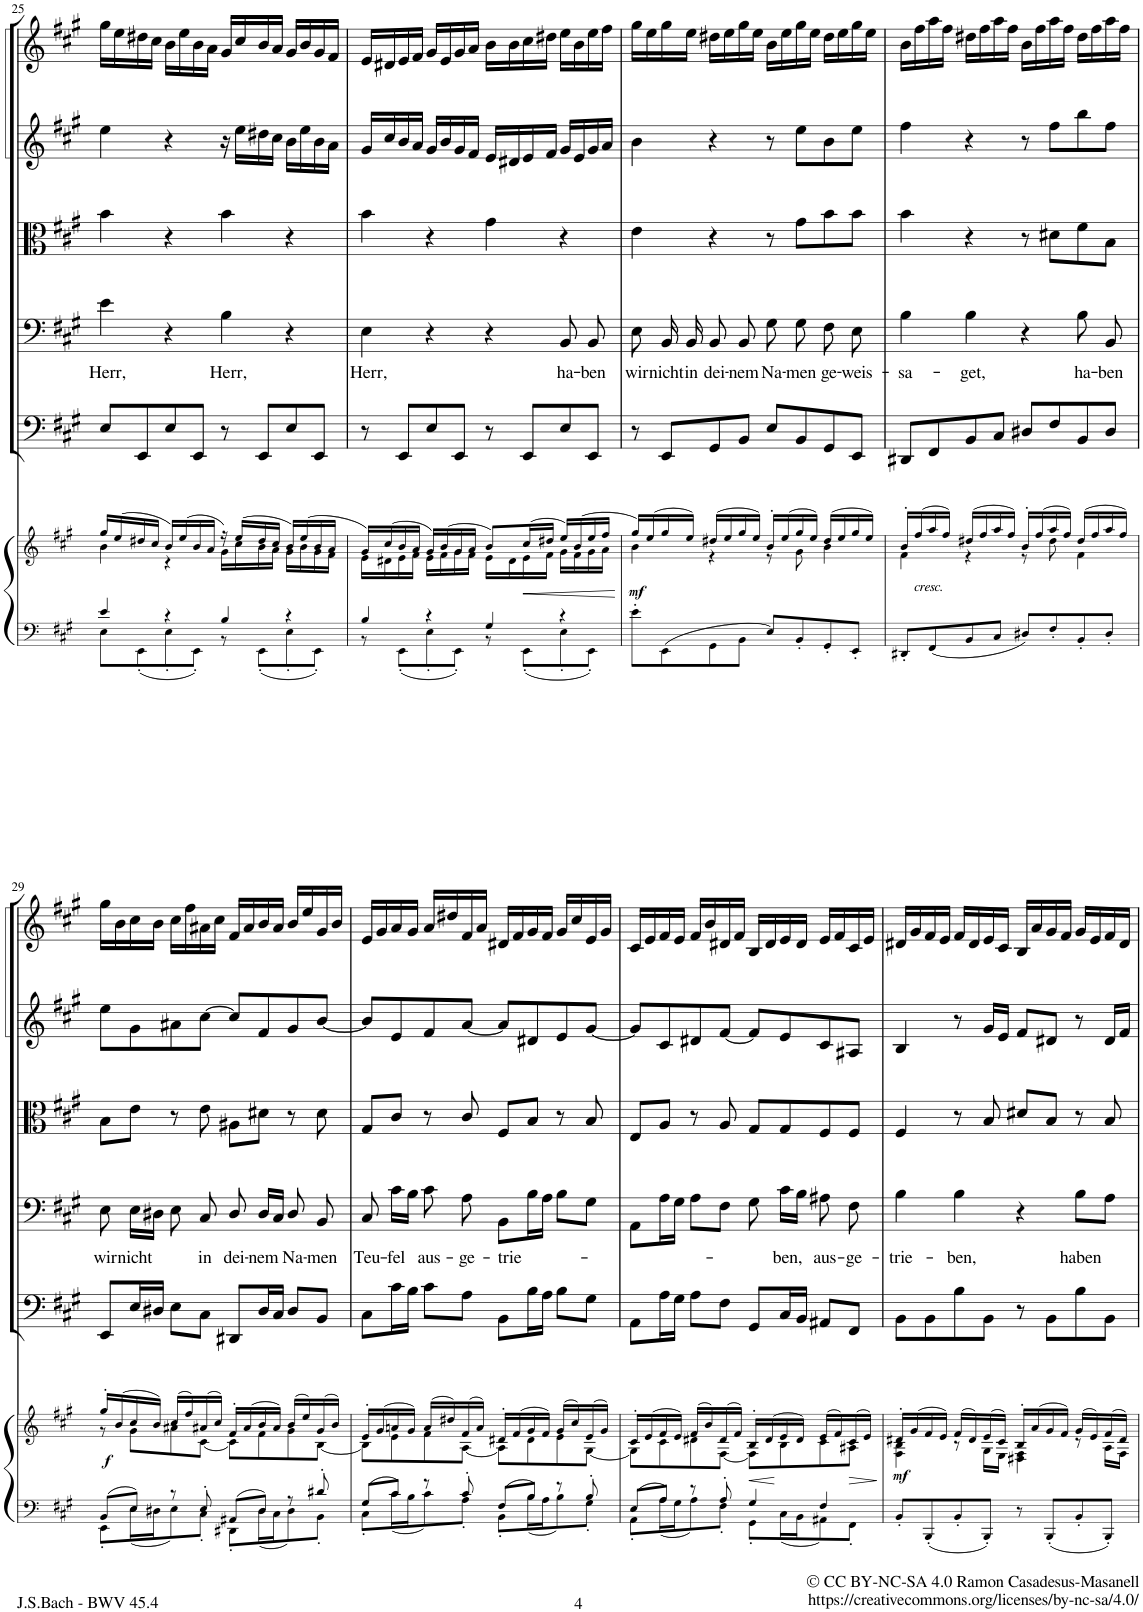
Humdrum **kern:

**kern	**kern	**dynam	**kern	**kern	**text	**kern	**kern	**kern
*part6	*part6	*part6	*part5	*part4	*part4	*part3	*part2	*part1
*staff7	*staff6	*staff6/7	*staff5	*staff4	*staff4	*staff3	*staff2	*staff1
*I"Piano reduction	*	*	*I"Conitnuo	*I"Basso	*	*I"Viola	*I"Violino II	*I"Violino I
*I'Pno	*	*	*	*	*	*	*	*
!!LO:PB:g=z
*clefF4	*clefG2	*	*clefF4	*clefF4	*	*clefC3	*clefG2	*clefG2
*k[f#c#g#]	*k[f#c#g#]	*	*k[f#c#g#]	*k[f#c#g#]	*	*k[f#c#g#]	*k[f#c#g#]	*k[f#c#g#]
*M4/4	*M4/4	*	*M4/4	*M4/4	*	*M4/4	*M4/4	*M4/4
*met(c)	*met(c)	*	*met(c)	*met(c)	*	*met(c)	*met(c)	*met(c)
=25	=25	=25	=25	=25	=25	=25	=25	=25
*^	*^	*	*	*	*	*	*	*
!	!	!	!	!	!	!	!LO:LY:b	!	!	!
4e/	8E\L	16gg#/LL	4b\	.	8E/L	4e\	Herr,	4b\	4ee\	16gg#\LL
.	.	(16ee/	.	.	.	.	.	.	.	16ee\
.	8EE'\	16dd#X/	.	.	8EE/	.	.	.	.	16dd#X\
.	.	16cc#/JJ	.	.	.	.	.	.	.	16cc#\JJ
4r	8E'\	16b/LL)	4r	.	8E/	4r	.	4r	4r	16b\LL
.	.	(16ee/	.	.	.	.	.	.	.	16ee\
.	8EE'\J	16b/	.	.	8EE/J	.	.	.	.	16b\
.	.	16a/JJ	.	.	.	.	.	.	.	16a\JJ
!	!	!	!	!	!	!	!LO:LY:b	!	!	!
4B/	8r	16r)	16g#\LL	.	8r	4B\	Herr,	4b\	16r	16g#/LL
.	.	(16ee/LL	16cc#\	.	.	.	.	.	16ee\LL	16cc#/
.	8EE'\L	16dd#/	16b\	.	8EE/L	.	.	.	16dd#X\	16b/
.	.	16cc#/JJ	16a\JJ	.	.	.	.	.	16cc#\JJ	16a/JJ
4r	8E'\	16b/LL)	16g#\LL	.	8E/	4r	.	4r	16b\LL	16g#/LL
.	.	(16ee/	16b\	.	.	.	.	.	16ee\	16b/
.	8EE'\J	16b/	16g#\	.	8EE/J	.	.	.	16b\	16g#/
.	.	16a/JJ	16f#\JJ	.	.	.	.	.	16a\JJ	16f#/JJ
=26	=26	=26	=26	=26	=26	=26	=26	=26	=26	=26
!	!	!	!	!	!	!	!LO:LY:b	!	!	!
4B/	8r	16g#/LL)	16e\LL	.	8r	4E\	Herr,	4b\	16g#/LL	16e/LL
.	.	(16cc#/	16d#X\	.	.	.	.	.	16cc#/	16d#X/
.	8EE'\L	16b/	16e\	.	8EE/L	.	.	.	16b/	16e/
.	.	16a/JJ	16f#\JJ	.	.	.	.	.	16a/JJ	16f#/JJ
4r	8E'\	16g#/LL)	16e\LL	.	8E/	4r	.	4r	16g#/LL	16g#/LL
.	.	(16b/	16f#\	.	.	.	.	.	16b/	16e/
.	8EE'\J	16g#/	16g#\	.	8EE/J	.	.	.	16g#/	16g#/
.	.	16a/JJ	16f#\JJ	.	.	.	.	.	16f#/JJ	16a/JJ
4G#/	8r	8b/L)	16e\LL	.	8r	4r	.	4g#\	16e/LL	16b\LL
.	.	.	16d#\	.	.	.	.	.	16d#X/	16b\
!	!	!	!	!LO:HP:b	!	!	!	!	!	!
.	8EE'\L	(16cc#/L	16e\	<	8EE/L	.	.	.	16e/	16cc#\
.	.	16dd#X/JJ	16f#\JJ	.	.	.	.	.	16f#/JJ	16dd#X\JJ
!	!	!	!	!	!	!	!LO:LY:b	!	!	!
4r	8E'\	16ee/LL)	16g#\LL	.	8E/	8BB/	ha-	4r	16g#/LL	16ee\LL
.	.	(16b/	16f#\	.	.	.	.	.	16e/	16b\
!	!	!	!	!	!	!	!LO:LY:b	!	!	!
.	8EE'\J	16ee/	16g#\	.	8EE/J	8BB/	-ben	.	16g#/	16ee\
.	.	16ff#/JJ	16a\JJ	.	.	.	.	.	16a/JJ	16ff#\JJ
*v	*v	*	*	*	*	*	*	*	*	*
*	*v	*v	*	*	*	*	*	*	*
.	.	[	.	.	.	.	.	.
=27	=27	=27	=27	=27	=27	=27	=27	=27
*	*^	*	*	*	*	*	*	*
!	!	!	!LO:DY:b	!	!	!LO:LY:b	!	!	!
8e'\L	16gg#/LL)	4b\	mf	8r	8E\	wir	4e\	4b\	16gg#\LL
.	(16ee/	.	.	.	.	.	.	.	16ee\
!	!	!	!	!	!	!LO:LY:b	!	!	!
8EE\	16gg#/	.	.	8EE/L	16BB/	nicht	.	.	16gg#\
!	!	!	!	!	!	!LO:LY:b	!	!	!
.	16ee/JJ)	.	.	.	16BB/	in	.	.	16ee\JJ
!	!	!	!	!	!	!LO:LY:b	!	!	!
8GG#\	(16dd#X/LL	4r	.	8GG#/	8BB/	dei-	4r	4r	16dd#X\LL
.	16ee/	.	.	.	.	.	.	.	16ee\
!	!	!	!	!	!	!LO:LY:b	!	!	!
8BB\J	16gg#/	.	.	8BB/J	8BB/	nem	.	.	16gg#\
.	16ee/JJ)	.	.	.	.	.	.	.	16ee\JJ
!	!	!	!	!	!	!LO:LY:b	!	!	!
8E/L	16b'/LL	8r	.	8E/L	8G#\	Na-	8r	8r	16b\LL
.	(16ee/	.	.	.	.	.	.	.	16ee\
!	!	!	!	!	!	!LO:LY:b	!	!	!
8BB'/	16gg#/	8g#\	.	8BB/	8G#\	men	8g#\L	8ee\L	16gg#\
.	16ee/JJ)	.	.	.	.	.	.	.	16ee\JJ
!	!	!	!	!	!	!LO:LY:b	!	!	!
8GG#'/	(16dd#/LL	4b\	.	8GG#/	8F#\	ge-	8b\	8b\	16dd#\LL
.	16ee/	.	.	.	.	.	.	.	16ee\
!	!	!	!	!	!	!LO:LY:b	!	!	!
8EE'/J	16gg#/	.	.	8EE/J	8E\	weis-	8b\J	8ee\J	16gg#\
.	16ee/JJ)	.	.	.	.	.	.	.	16ee\JJ
=28	=28	=28	=28	=28	=28	=28	=28	=28	=28
!	!	!	!	!	!	!LO:LY:b	!	!	!
8DD#X'/L	16b'/LL	4f#\	.	8DD#X/L	4B\	sa-	4b\	4ff#\	16b\LL
!	!LO:TX:b:i:t=cresc.	!	!	!	!	!	!	!	!
.	(16ff#/	.	.	.	.	.	.	.	16ff#\
8FF#/	16aa/	.	.	8FF#/	.	.	.	.	16aa\
.	16ff#/JJ)	.	.	.	.	.	.	.	16ff#\JJ
!	!	!	!	!	!	!LO:LY:b	!	!	!
8BB/	(16dd#X/LL	4r	.	8BB/	4B\	get,	4r	4r	16dd#X\LL
.	16ff#/	.	.	.	.	.	.	.	16ff#\
8C#/J	16aa/	.	.	8C#/J	.	.	.	.	16aa\
.	16ff#/JJ)	.	.	.	.	.	.	.	16ff#\JJ
8D#X/L	16b'/LL	8r	.	8D#X/L	4r	.	8r	8r	16b\LL
.	(16ff#/	.	.	.	.	.	.	.	16ff#\
8F#'/	16aa/	8dd#\	.	8F#/	.	.	8d#X\L	8ff#\L	16aa\
.	16ff#/JJ)	.	.	.	.	.	.	.	16ff#\JJ
!	!	!	!	!	!	!LO:LY:b	!	!	!
8BB'/	(16dd#/LL	4f#\	.	8BB/	8B\	ha-	8f#\	8bb\	16dd#\LL
.	16ff#/	.	.	.	.	.	.	.	16ff#\
!	!	!	!	!	!	!LO:LY:b	!	!	!
8D#'/J	16aa/	.	.	8D#/J	8BB/	-ben	8B\J	8ff#\J	16aa\
.	16ff#/JJ)	.	.	.	.	.	.	.	16ff#\JJ
!!LO:LB:g=z
=29	=29	=29	=29	=29	=29	=29	=29	=29	=29
*^	*	*	*	*	*	*	*	*	*
!	!	!	!	!LO:DY:b	!	!	!LO:LY:b	!	!	!
8BB/L	8EE'\L	16gg#'/LL	8r	f	8EE/L	8E\	wir	8B\L	8ee\L	16gg#\LL
.	.	(16b/	.	.	.	.	.	.	.	16b\
!	!	!	!	!	!	!	!LO:LY:b	!	!	!
8E/J	16E\L	16cc#/	8g#\L	.	16E/L	16E\LL	nicht	8e\J	8g#\	16cc#\
.	16D#X\J	16b/JJ)	.	.	16D#X/JJ	16D#X\JJ	.	.	.	16b\JJ
8r	8E\	(16cc#/LL	8a#X\	.	8E\L	8E\	.	8r	8a#X\	16cc#\LL
.	.	16ff#/)	.	.	.	.	.	.	.	16ff#\
!	!	!	!	!	!	!	!LO:LY:b	!	!	!
8E'/	8C#'\J	(16a#X/	[8c#\J	.	8C#\J	8C#/	in	8e\	[8cc#\J	16a#X\
.	.	16cc#/JJ)	.	.	.	.	.	.	.	16cc#\JJ
!	!	!	!	!	!	!	!LO:LY:b	!	!	!
8AA#X/L	8DD#X'\L	16f#'/LL	8c#\L]	.	8DD#X/L	8D#/	dei-	8A#X\L	8cc#/L]	16f#/LL
.	.	(16a#/	.	.	.	.	.	.	.	16a#/
!	!	!	!	!	!	!	!LO:LY:b	!	!	!
8D#/J	16D#\L	16b/	8f#\	.	16D#/L	16D#/LL	nem	8d#X\J	8f#/	16b/
.	16C#\J	16a#/JJ)	.	.	16C#/JJ	16C#/JJ	.	.	.	16a#/JJ
!	!	!	!	!	!	!	!LO:LY:b	!	!	!
8r	8D#\	(16b/LL	8g#\	.	8D#/L	8D#/	Na-	8r	8g#/	16b/LL
.	.	16ee/)	.	.	.	.	.	.	.	16ee/
!	!	!	!	!	!	!	!LO:LY:b	!	!	!
8d#X'/	8BB'\J	(16g#/	[8B\J	.	8BB/J	8BB/	men	8d#\	[8b/J	16g#/
.	.	16b/JJ)	.	.	.	.	.	.	.	16b/JJ
=30	=30	=30	=30	=30	=30	=30	=30	=30	=30	=30
!	!	!	!	!	!	!	!LO:LY:b	!	!	!
8G#/L	8C#'\L	16e'/LL	8B\L]	.	8C#\L	8C#/	Teu-	8G#/L	8b/L]	16e/LL
.	.	(16g#/	.	.	.	.	.	.	.	16g#/
!	!	!	!	!	!	!	!LO:LY:b	!	!	!
8c#/J	16c#\L	16an/	8e\	.	16c#\L	16c#\LL	fel	8c#/J	8e/	16a/
.	16B\J	16g#/JJ)	.	.	16B\JJ	16B\JJ	.	.	.	16g#/JJ
!	!	!	!	!	!	!	!LO:LY:b	!	!	!
8r	8c#\	(16a/LL	8f#\	.	8c#\L	8c#\	aus-	8r	8f#/	16a/LL
.	.	16dd#X/)	.	.	.	.	.	.	.	16dd#X/
!	!	!	!	!	!	!	!LO:LY:b	!	!	!
8c#'/	8A'\J	(16f#/	[8A\J	.	8A\J	8A\	ge-	8c#/	[8a/J	16f#/
.	.	16a/JJ)	.	.	.	.	.	.	.	16a/JJ
!	!	!	!	!	!	!	!LO:LY:b	!	!	!
8F#/L	8BB'\L	16d#X'/LL	8A\L]	.	8BB\L	8BB\L	trie-	8F#/L	8a/L]	16d#X/LL
.	.	(16f#/	.	.	.	.	.	.	.	16f#/
8B/J	16B\L	16g#/	8d#\	.	16B\L	16B\L	.	8B/J	8d#X/	16g#/
.	16A\J	16f#/JJ)	.	.	16A\JJ	16A\JJ	.	.	.	16f#/JJ
8r	8B\	(16g#/LL	8e\	.	8B\L	8B\L	.	8r	8e/	16g#/LL
.	.	16cc#/)	.	.	.	.	.	.	.	16cc#/
8B'/	8G#'\J	(16e/	[8G#\J	.	8G#\J	8G#\J	.	8B/	[8g#/J	16e/
.	.	16g#/JJ)	.	.	.	.	.	.	.	16g#/JJ
=31	=31	=31	=31	=31	=31	=31	=31	=31	=31	=31
8E/L	8AA'\L	16c#'/LL	8G#\L]	.	8AA\L	8AA\L	.	8E/L	8g#/L]	16c#/LL
.	.	(16e/	.	.	.	.	.	.	.	16e/
8A/J	16A\L	16f#/	8c#\	.	16A\L	16A\L	.	8A/J	8c#/	16f#/
.	16G#\J	16e/JJ)	.	.	16G#\JJ	16G#\JJ	.	.	.	16e/JJ
8r	8A\	(16f#/LL	8d#X\	.	8A\L	8A\L	.	8r	8d#X/	16f#/LL
.	.	16b/)	.	.	.	.	.	.	.	16b/
8A'/	8F#'\J	(16d#/	[8F#\J	.	8F#\J	8F#\J	.	8A/	[8f#/J	16d#X/
.	.	16f#/JJ)	.	.	.	.	.	.	.	16f#/JJ
!	!	!	!	!LO:HP:b	!	!	!	!	!	!
4G#/	8GG#'\L	16B'/LL	8F#\L]	<	8GG#/L	8G#\	.	8G#/L	8f#/L]	16B/LL
.	.	(16d#/	.	.	.	.	.	.	.	16d#/
!	!	!	!	!	!	!	!LO:LY:b	!	!	!
.	16C#\L	16e/	8B\	[	16C#/L	16c#\LL	-ben,	8G#/	8e/	16e/
.	16BB\J	16d#/JJ)	.	.	16BB/JJ	16B\JJ	.	.	.	16d#/JJ
!	!	!	!	!	!	!	!LO:LY:b	!	!	!
4F#/	8AA#X\	(16e/LL	8c#\	.	8AA#X/L	8A#X\	aus-	8F#/	8c#/	16e/LL
.	.	16f#/)	.	.	.	.	.	.	.	16f#/
!	!	!	!	!LO:HP:b	!	!	!LO:LY:b	!	!	!
.	8FF#'\J	(16c#/	8A#X\J	>	8FF#/J	8F#\	-ge-	8F#/J	8A#X/J	16c#/
.	.	16e/JJ)	.	.	.	.	.	.	.	16e/JJ
*v	*v	*	*	*	*	*	*	*	*	*
*	*v	*v	*	*	*	*	*	*	*
.	.	]	.	.	.	.	.	.
=32	=32	=32	=32	=32	=32	=32	=32	=32
*	*^	*	*	*	*	*	*	*
!	!	!	!LO:DY:b	!	!	!LO:LY:b	!	!	!
8BB'/L	16d#X'/LL	4F#\ 4B\	mf	8BB\L	4B\	-trie-	4F#/	4B/	16d#X/LL
.	(16g#/	.	.	.	.	.	.	.	16g#/
8BBB'/	16f#/	.	.	8BB\	.	.	.	.	16f#/
.	16e/JJ)	.	.	.	.	.	.	.	16e/JJ
!	!	!	!	!	!	!LO:LY:b	!	!	!
8BB'/	(16f#/LL	8r	.	8B\	4B\	ben,	8r	8r	16f#/LL
.	16d#/)	.	.	.	.	.	.	.	16d#/
8BBB'/J	(16e/	16G#\LL	.	8BB\J	.	.	8B/	16g#/LL	16e/
.	16c#/JJ)	16E\JJ	.	.	.	.	.	16e/JJ	16c#/JJ
8r	16B'/LL	4D#X\ 4F#\	.	8r	4r	.	8d#X/L	8f#/L	16B/LL
.	(16a/	.	.	.	.	.	.	.	16a/
8BBB'/L	16g#/	.	.	8BB\L	.	.	8B/J	8d#X/J	16g#/
.	16f#/JJ)	.	.	.	.	.	.	.	16f#/JJ
!	!	!	!	!	!	!LO:LY:b	!	!	!
8BB'/	(16g#/LL	8r	.	8B\	8B\L	haben	8r	8r	16g#/LL
.	16e/)	.	.	.	.	.	.	.	16e/
8BBB'/J	(16f#/	16A\LL	.	8BB\J	8A\J	.	8B/	16d#/LL	16f#/
.	16d#/JJ)	16F#\JJ	.	.	.	.	.	16f#/JJ	16d#/JJ
*	*v	*v	*	*	*	*	*	*	*
=	=	=	=	=	=	=	=	=
*-	*-	*-	*-	*-	*-	*-	*-	*-
